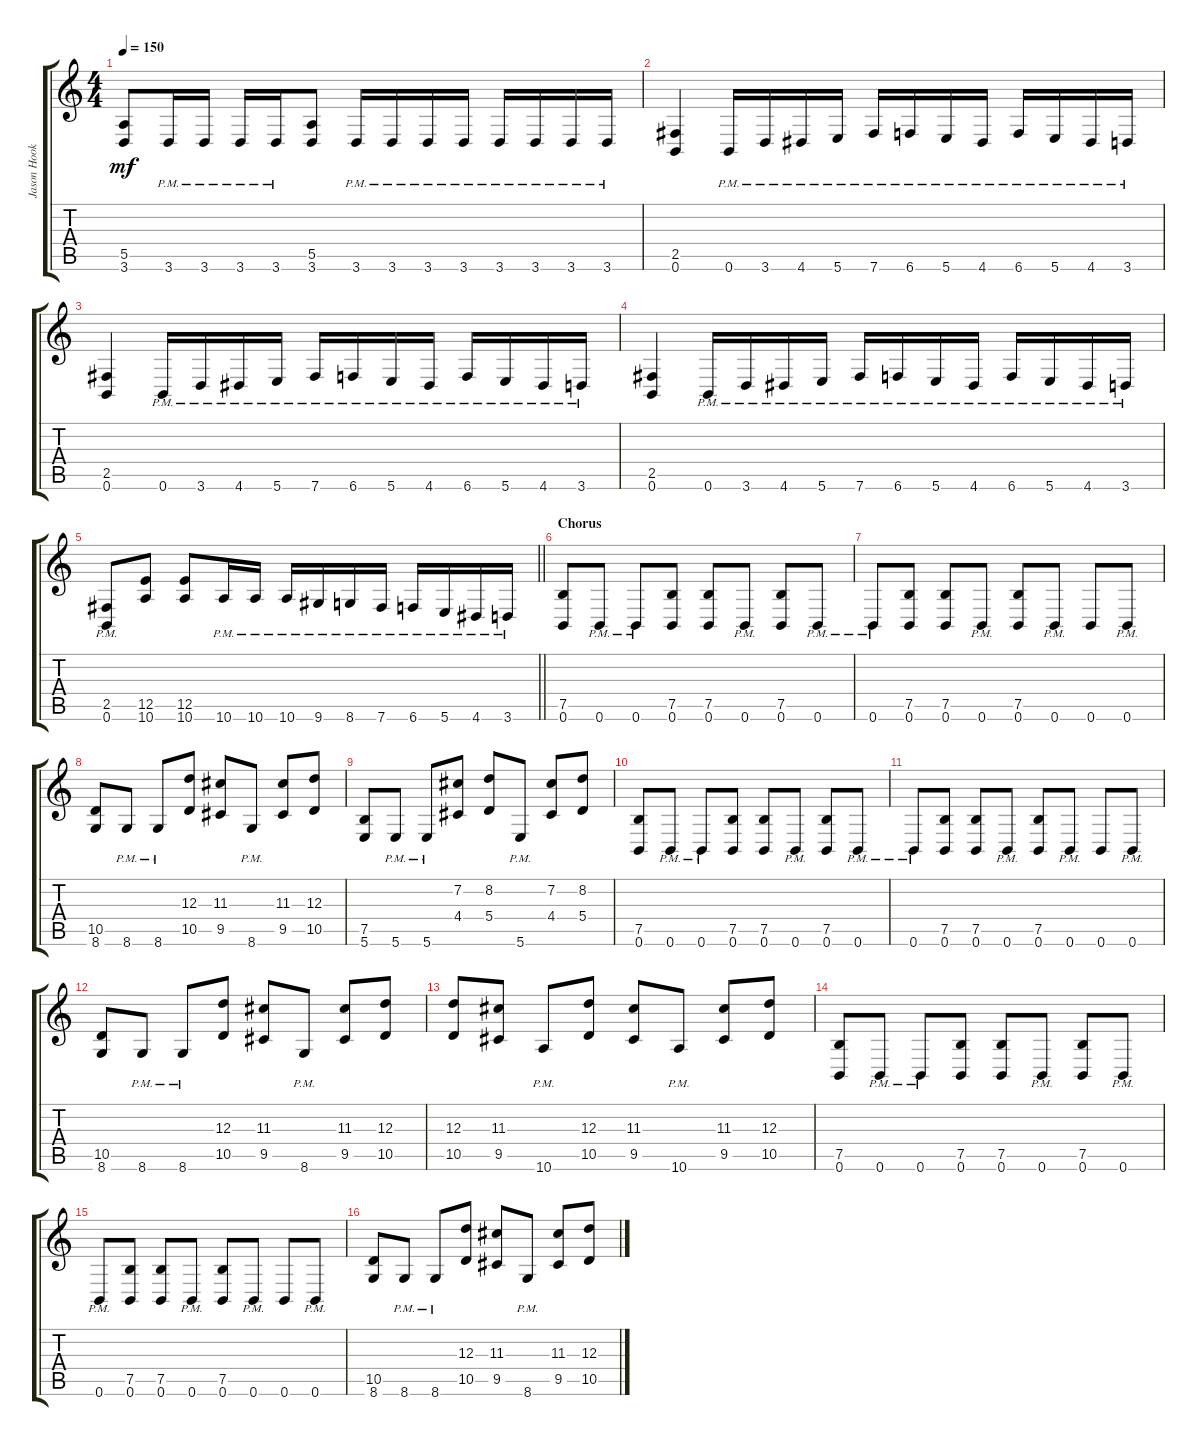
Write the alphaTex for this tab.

\track ("Jason Hook – Lead Guitar" "Jason Hook") {instrument distortionguitar}
\staff {score tabs}
\tuning (B3 Gb3 D3 A2 E2 B1) {hide}
\ts (4 4)
\tempo 150
\clef g2
\ks c
(5.5 3.6).8{dy mf} 3.6{pm}.16 3.6{pm}.16 3.6{pm}.16 3.6{pm}.16 (5.5 3.6).8 3.6{pm}.16 3.6{pm}.16 3.6{pm}.16 3.6{pm}.16 3.6{pm}.16 3.6{pm}.16 3.6{pm}.16 3.6{pm}.16 |
(2.5 0.6).4 0.6{pm}.16 3.6{pm}.16 4.6{pm}.16 5.6{pm}.16 7.6{pm}.16 6.6{pm}.16 5.6{pm}.16 4.6{pm}.16 6.6{pm}.16 5.6{pm}.16 4.6{pm}.16 3.6{pm}.16 |
(2.5 0.6).4 0.6{pm}.16 3.6{pm}.16 4.6{pm}.16 5.6{pm}.16 7.6{pm}.16 6.6{pm}.16 5.6{pm}.16 4.6{pm}.16 6.6{pm}.16 5.6{pm}.16 4.6{pm}.16 3.6{pm}.16 |
(2.5 0.6).4 0.6{pm}.16 3.6{pm}.16 4.6{pm}.16 5.6{pm}.16 7.6{pm}.16 6.6{pm}.16 5.6{pm}.16 4.6{pm}.16 6.6{pm}.16 5.6{pm}.16 4.6{pm}.16 3.6{pm}.16 |
\barLineRight lightlight
(2.5{pm} 0.6{pm}).8 (12.5 10.6).8 (12.5 10.6).8 10.6{pm}.16 10.6{pm}.16 10.6{pm}.16 9.6{pm}.16 8.6{pm}.16 7.6{pm}.16 6.6{pm}.16 5.6{pm}.16 4.6{pm}.16 3.6{pm}.16 |
\section ("" "Chorus")
(7.5 0.6).8 0.6{pm}.8 0.6{pm}.8 (7.5 0.6).8 (7.5 0.6).8 0.6{pm}.8 (7.5 0.6).8 0.6{pm}.8 |
0.6{pm}.8 (7.5 0.6).8 (7.5 0.6).8 0.6{pm}.8 (7.5 0.6).8 0.6{pm}.8 0.6.8 0.6{pm}.8 |
(10.5 8.6).8 8.6{pm}.8 8.6{pm}.8 (12.3 10.5).8 (11.3 9.5).8 8.6{pm}.8 (11.3 9.5).8 (12.3 10.5).8 |
(7.5 5.6).8 5.6{pm}.8 5.6{pm}.8 (7.2 4.4).8 (8.2 5.4).8 5.6{pm}.8 (7.2 4.4).8 (8.2 5.4).8 |
(7.5 0.6).8 0.6{pm}.8 0.6{pm}.8 (7.5 0.6).8 (7.5 0.6).8 0.6{pm}.8 (7.5 0.6).8 0.6{pm}.8 |
0.6{pm}.8 (7.5 0.6).8 (7.5 0.6).8 0.6{pm}.8 (7.5 0.6).8 0.6{pm}.8 0.6.8 0.6{pm}.8 |
(10.5 8.6).8 8.6{pm}.8 8.6{pm}.8 (12.3 10.5).8 (11.3 9.5).8 8.6{pm}.8 (11.3 9.5).8 (12.3 10.5).8 |
(12.3 10.5).8 (11.3 9.5).8 10.6{pm}.8 (12.3 10.5).8 (11.3 9.5).8 10.6{pm}.8 (11.3 9.5).8 (12.3 10.5).8 |
(7.5 0.6).8 0.6{pm}.8 0.6{pm}.8 (7.5 0.6).8 (7.5 0.6).8 0.6{pm}.8 (7.5 0.6).8 0.6{pm}.8 |
0.6{pm}.8 (7.5 0.6).8 (7.5 0.6).8 0.6{pm}.8 (7.5 0.6).8 0.6{pm}.8 0.6.8 0.6{pm}.8 |
(10.5 8.6).8 8.6{pm}.8 8.6{pm}.8 (12.3 10.5).8 (11.3 9.5).8 8.6{pm}.8 (11.3 9.5).8 (12.3 10.5).8
